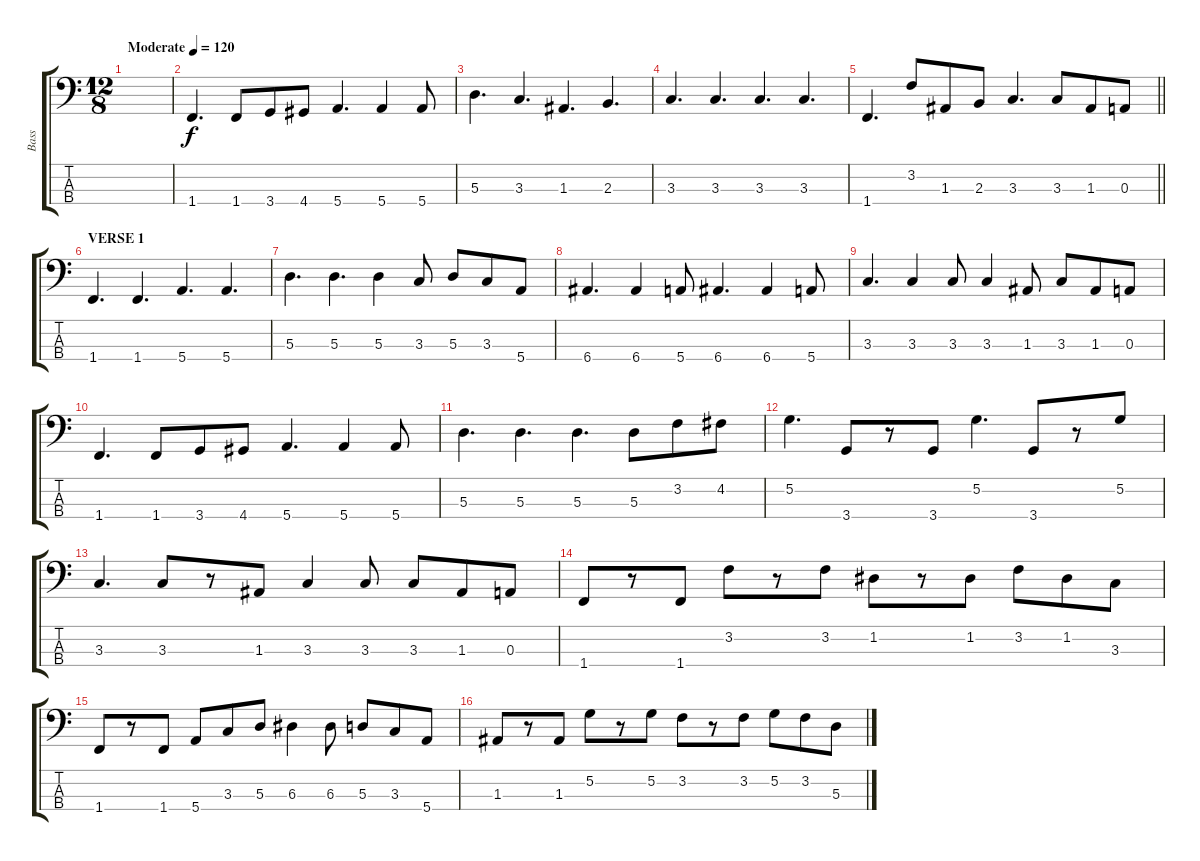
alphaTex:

\track ("Bass" "Bass") {instrument electricbassfinger}
\staff {score tabs}
\tuning (G2 D2 A1 E1) {hide}
\ts (12 8)
\tempo (120 "Moderate")
\clef f4
\ks c
|
1.4.4{d} 1.4.8 3.4.8 4.4.8 5.4.4{d} 5.4.4 5.4.8 |
5.3.4{d} 3.3.4{d} 1.3.4{d} 2.3.4{d} |
3.3.4{d} 3.3.4{d} 3.3.4{d} 3.3.4{d} |
\barLineRight lightlight
1.4.4{d} 3.2.8 1.3.8 2.3.8 3.3.4{d} 3.3.8 1.3.8 0.3.8 |
\section ("" "VERSE 1")
1.4.4{d} 1.4.4{d} 5.4.4{d} 5.4.4{d} |
5.3.4{d} 5.3.4{d} 5.3.4 3.3.8 5.3.8 3.3.8 5.4.8 |
6.4.4{d} 6.4.4 5.4.8 6.4.4{d} 6.4.4 5.4.8 |
3.3.4{d} 3.3.4 3.3.8 3.3.4 1.3.8 3.3.8 1.3.8 0.3.8 |
1.4.4{d} 1.4.8 3.4.8 4.4.8 5.4.4{d} 5.4.4 5.4.8 |
5.3.4{d} 5.3.4{d} 5.3.4{d} 5.3.8 3.2.8 4.2.8 |
5.2.4{d} 3.4.8 r.8 3.4.8 5.2.4{d} 3.4.8 r.8 5.2.8 |
3.3.4{d} 3.3.8 r.8 1.3.8 3.3.4 3.3.8 3.3.8 1.3.8 0.3.8 |
1.4.8 r.8 1.4.8 3.2.8 r.8 3.2.8 1.2.8 r.8 1.2.8 3.2.8 1.2.8 3.3.8 |
1.4.8 r.8 1.4.8 5.4.8 3.3.8 5.3.8 6.3.4 6.3.8 5.3.8 3.3.8 5.4.8 |
1.3.8 r.8 1.3.8 5.2.8 r.8 5.2.8 3.2.8 r.8 3.2.8 5.2.8 3.2.8 5.3.8
